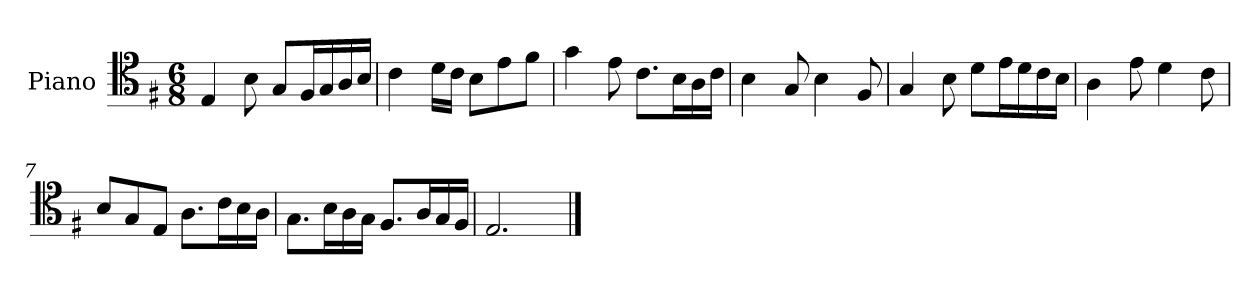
**kern
*part1
*staff1
*I"Piano
*I'Pno
*clefC4
*k[f#]
*e:
*M6/8
=1
4E/
8B\
8G/L
16F#/L
16G/
16A/
16B/JJ
=2
4c\
16d\LL
16c\JJ
8B\L
8e\
8f#\J
=3
4g\
8e\
8.c\L
16B\L
16A\
16c\JJ
=4
4B\
8G/
4B\
8F#/
=5
4G/
8B\
8d\L
16e\L
16d\
16c\
16B\JJ
=6
4A\
8e\
4d\
8c\
=7
8B/L
8G/
8E/J
8.A\L
16c\L
16B\
16A\JJ
=8
8.G\L
16B\L
16A\
16G\JJ
8.F#/L
16A/L
16G/
16F#/JJ
=9
2.E/
==
*-
